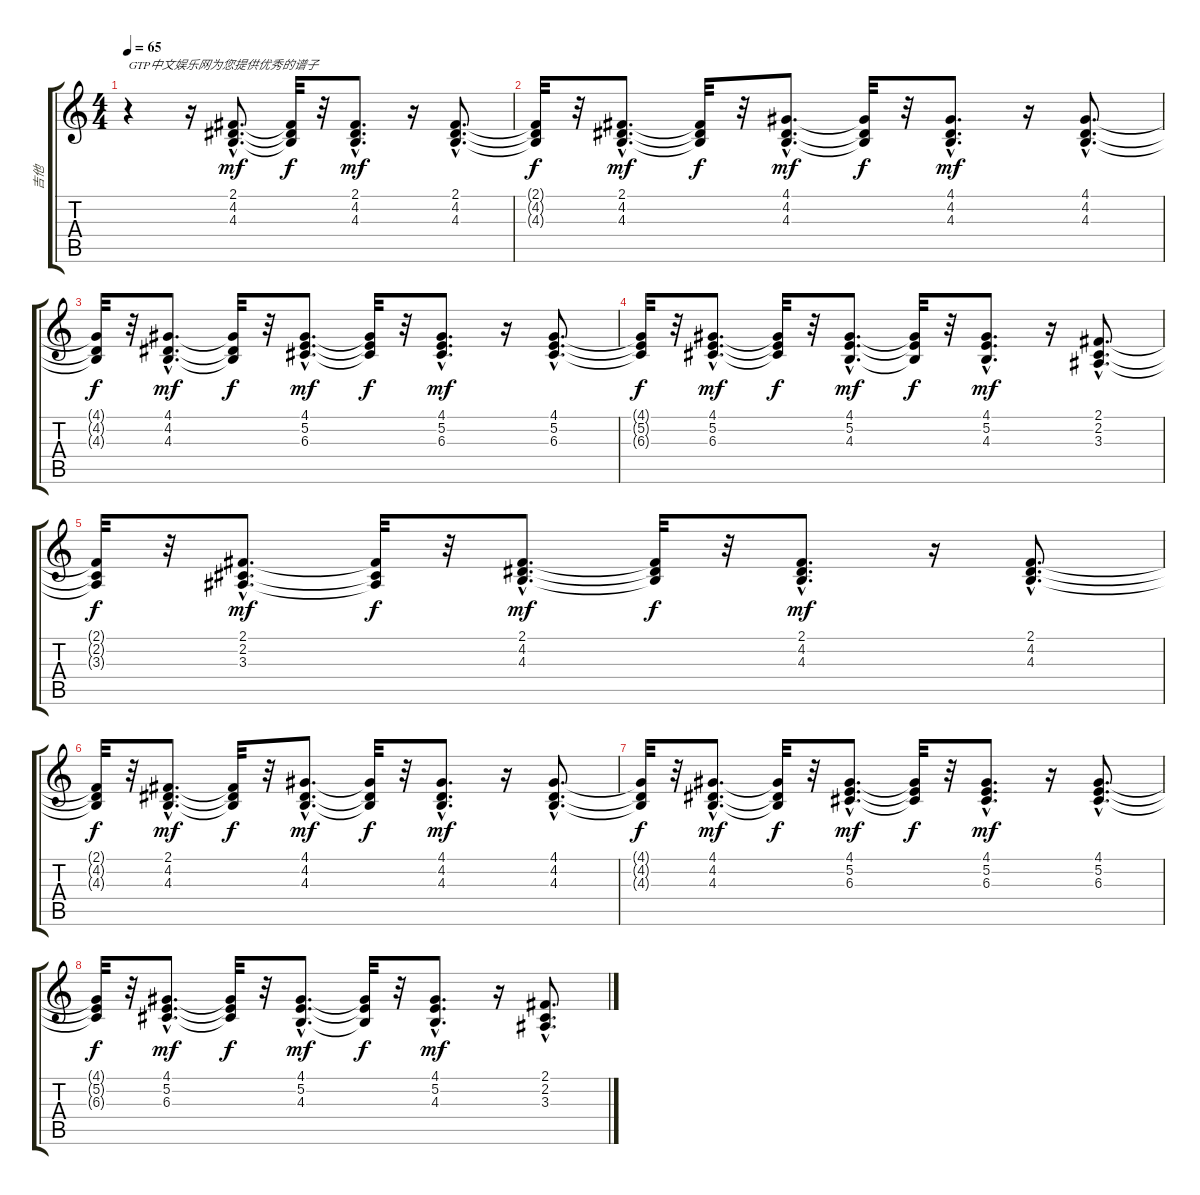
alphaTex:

\track ("吉他" "吉他") {instrument acousticgrandpiano}
\staff {score tabs}
\tuning (E4 B3 G3 D3 A2 E2) {hide}
\ts (4 4)
\tempo 65
\clef g2
\ks c
r.4{txt "GTP中文娱乐网为您提供优秀的谱子" dy mf instrument acousticgrandpiano} r.16 (2.1{hac} 4.2{hac} 4.3{hac}).8{d} (2.1{t} 4.2{t} 4.3{t}).32{dy f} r.32 (2.1{hac} 4.2{hac} 4.3{hac}).8{d dy mf} r.16 (2.1{hac} 4.2{hac} 4.3{hac}).8{d} |
(2.1{t} 4.2{t} 4.3{t}).32{dy f} r.32 (2.1{hac} 4.2{hac} 4.3{hac}).8{d dy mf} (2.1{t} 4.2{t} 4.3{t}).32{dy f} r.32 (4.1{hac} 4.2{hac} 4.3{hac}).8{d dy mf} (4.1{t} 4.2{t} 4.3{t}).32{dy f} r.32 (4.1{hac} 4.2{hac} 4.3{hac}).8{d dy mf} r.16 (4.1{hac} 4.2{hac} 4.3{hac}).8{d} |
(4.1{t} 4.2{t} 4.3{t}).32{dy f} r.32 (4.1{hac} 4.2{hac} 4.3{hac}).8{d dy mf} (4.1{t} 4.2{t} 4.3{t}).32{dy f} r.32 (4.1{hac} 5.2{hac} 6.3{hac}).8{d dy mf} (4.1{t} 5.2{t} 6.3{t}).32{dy f} r.32 (4.1{hac} 5.2{hac} 6.3{hac}).8{d dy mf} r.16 (4.1{hac} 5.2{hac} 6.3{hac}).8{d} |
(4.1{t} 5.2{t} 6.3{t}).32{dy f} r.32 (4.1{hac} 5.2{hac} 6.3{hac}).8{d dy mf} (4.1{t} 5.2{t} 6.3{t}).32{dy f} r.32 (4.1{hac} 5.2{hac} 4.3{hac}).8{d dy mf} (4.1{t} 5.2{t} 4.3{t}).32{dy f} r.32 (4.1{hac} 5.2{hac} 4.3{hac}).8{d dy mf} r.16 (2.1{hac} 2.2{hac} 3.3{hac}).8{d} |
(2.1{t} 2.2{t} 3.3{t}).32{dy f} r.32 (2.1{hac} 2.2{hac} 3.3{hac}).8{d dy mf} (2.1{t} 2.2{t} 3.3{t}).32{dy f} r.32 (2.1{hac} 4.2{hac} 4.3{hac}).8{d dy mf} (2.1{t} 4.2{t} 4.3{t}).32{dy f} r.32 (2.1{hac} 4.2{hac} 4.3{hac}).8{d dy mf} r.16 (2.1{hac} 4.2{hac} 4.3{hac}).8{d} |
(2.1{t} 4.2{t} 4.3{t}).32{dy f} r.32 (2.1{hac} 4.2{hac} 4.3{hac}).8{d dy mf} (2.1{t} 4.2{t} 4.3{t}).32{dy f} r.32 (4.1{hac} 4.2{hac} 4.3{hac}).8{d dy mf} (4.1{t} 4.2{t} 4.3{t}).32{dy f} r.32 (4.1{hac} 4.2{hac} 4.3{hac}).8{d dy mf} r.16 (4.1{hac} 4.2{hac} 4.3{hac}).8{d} |
(4.1{t} 4.2{t} 4.3{t}).32{dy f} r.32 (4.1{hac} 4.2{hac} 4.3{hac}).8{d dy mf} (4.1{t} 4.2{t} 4.3{t}).32{dy f} r.32 (4.1{hac} 5.2{hac} 6.3{hac}).8{d dy mf} (4.1{t} 5.2{t} 6.3{t}).32{dy f} r.32 (4.1{hac} 5.2{hac} 6.3{hac}).8{d dy mf} r.16 (4.1{hac} 5.2{hac} 6.3{hac}).8{d} |
(4.1{t} 5.2{t} 6.3{t}).32{dy f} r.32 (4.1{hac} 5.2{hac} 6.3{hac}).8{d dy mf} (4.1{t} 5.2{t} 6.3{t}).32{dy f} r.32 (4.1{hac} 5.2{hac} 4.3{hac}).8{d dy mf} (4.1{t} 5.2{t} 4.3{t}).32{dy f} r.32 (4.1{hac} 5.2{hac} 4.3{hac}).8{d dy mf} r.16 (2.1{hac} 2.2{hac} 3.3{hac}).8{d}
